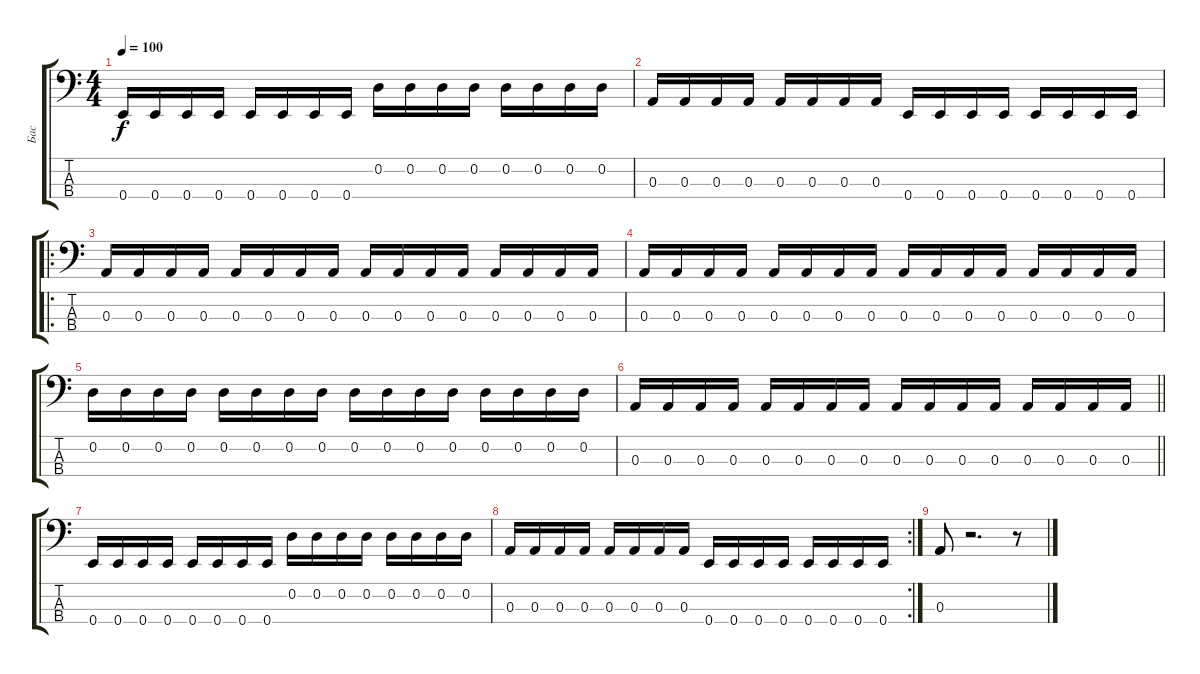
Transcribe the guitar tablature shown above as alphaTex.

\track ("Бас" "Бас") {instrument electricbassfinger}
\staff {score tabs}
\tuning (G2 D2 A1 E1) {hide}
\ts (4 4)
\tempo 100
\clef f4
\ks c
0.4.16{dy f} 0.4.16 0.4.16 0.4.16 0.4.16 0.4.16 0.4.16 0.4.16 0.2.16 0.2.16 0.2.16 0.2.16 0.2.16 0.2.16 0.2.16 0.2.16 |
0.3.16 0.3.16 0.3.16 0.3.16 0.3.16 0.3.16 0.3.16 0.3.16 0.4.16 0.4.16 0.4.16 0.4.16 0.4.16 0.4.16 0.4.16 0.4.16 |
\ro
0.3.16 0.3.16 0.3.16 0.3.16 0.3.16 0.3.16 0.3.16 0.3.16 0.3.16 0.3.16 0.3.16 0.3.16 0.3.16 0.3.16 0.3.16 0.3.16 |
0.3.16 0.3.16 0.3.16 0.3.16 0.3.16 0.3.16 0.3.16 0.3.16 0.3.16 0.3.16 0.3.16 0.3.16 0.3.16 0.3.16 0.3.16 0.3.16 |
0.2.16 0.2.16 0.2.16 0.2.16 0.2.16 0.2.16 0.2.16 0.2.16 0.2.16 0.2.16 0.2.16 0.2.16 0.2.16 0.2.16 0.2.16 0.2.16 |
\barLineRight lightlight
0.3.16 0.3.16 0.3.16 0.3.16 0.3.16 0.3.16 0.3.16 0.3.16 0.3.16 0.3.16 0.3.16 0.3.16 0.3.16 0.3.16 0.3.16 0.3.16 |
0.4.16 0.4.16 0.4.16 0.4.16 0.4.16 0.4.16 0.4.16 0.4.16 0.2.16 0.2.16 0.2.16 0.2.16 0.2.16 0.2.16 0.2.16 0.2.16 |
\rc 2
0.3.16 0.3.16 0.3.16 0.3.16 0.3.16 0.3.16 0.3.16 0.3.16 0.4.16 0.4.16 0.4.16 0.4.16 0.4.16 0.4.16 0.4.16 0.4.16 |
0.3.8 r.2{d} r.8
